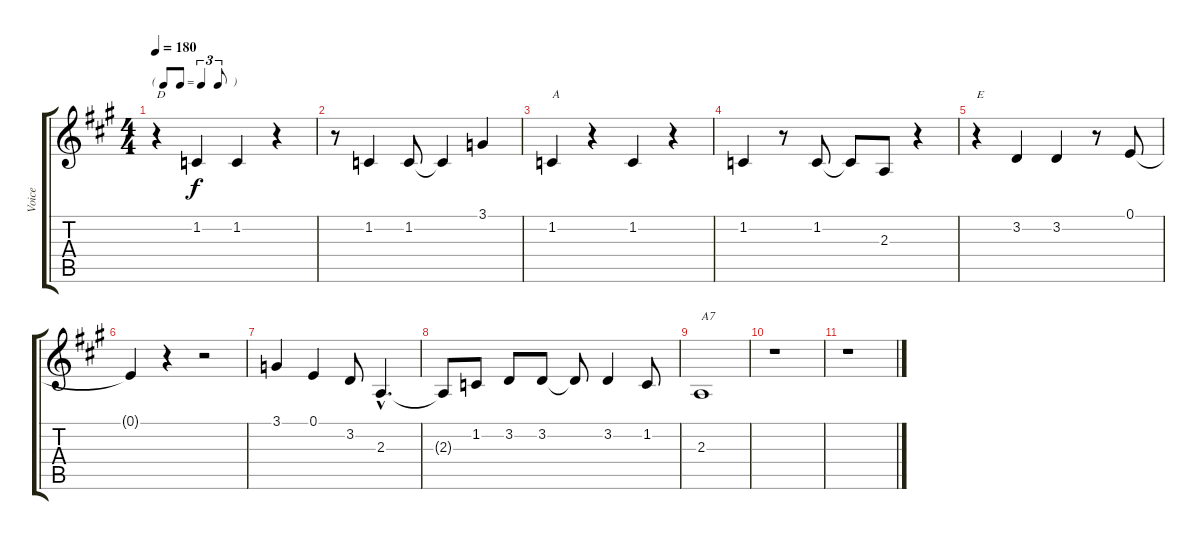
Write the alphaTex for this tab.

\track ("Voice" "Voice") {instrument altosax}
\staff {score tabs}
\tuning (E4 B3 G3 D3 A2 E2) {hide}
\ts (4 4)
\tf triplet8th
\tempo 180
\clef g2
\ks a
r.4{txt "D" dy f} 1.2.4 1.2.4 r.4 |
r.8 1.2.4 1.2.8 1.2{t}.4 3.1.4 |
1.2.4{txt "A"} r.4 1.2.4 r.4 |
1.2.4 r.8 1.2.8 1.2{t}.8 2.3.8 r.4 |
r.4{txt "E"} 3.2.4 3.2.4 r.8 0.1.8 |
0.1{t}.4 r.4 r.2 |
3.1.4 0.1.4 3.2.8 2.3{hac}.4{d} |
2.3{t}.8 1.2.8 3.2.8 3.2.8 3.2{t}.8 3.2.4 1.2.8 |
2.3.1{txt "A7"} |
r.1 |
r.1
